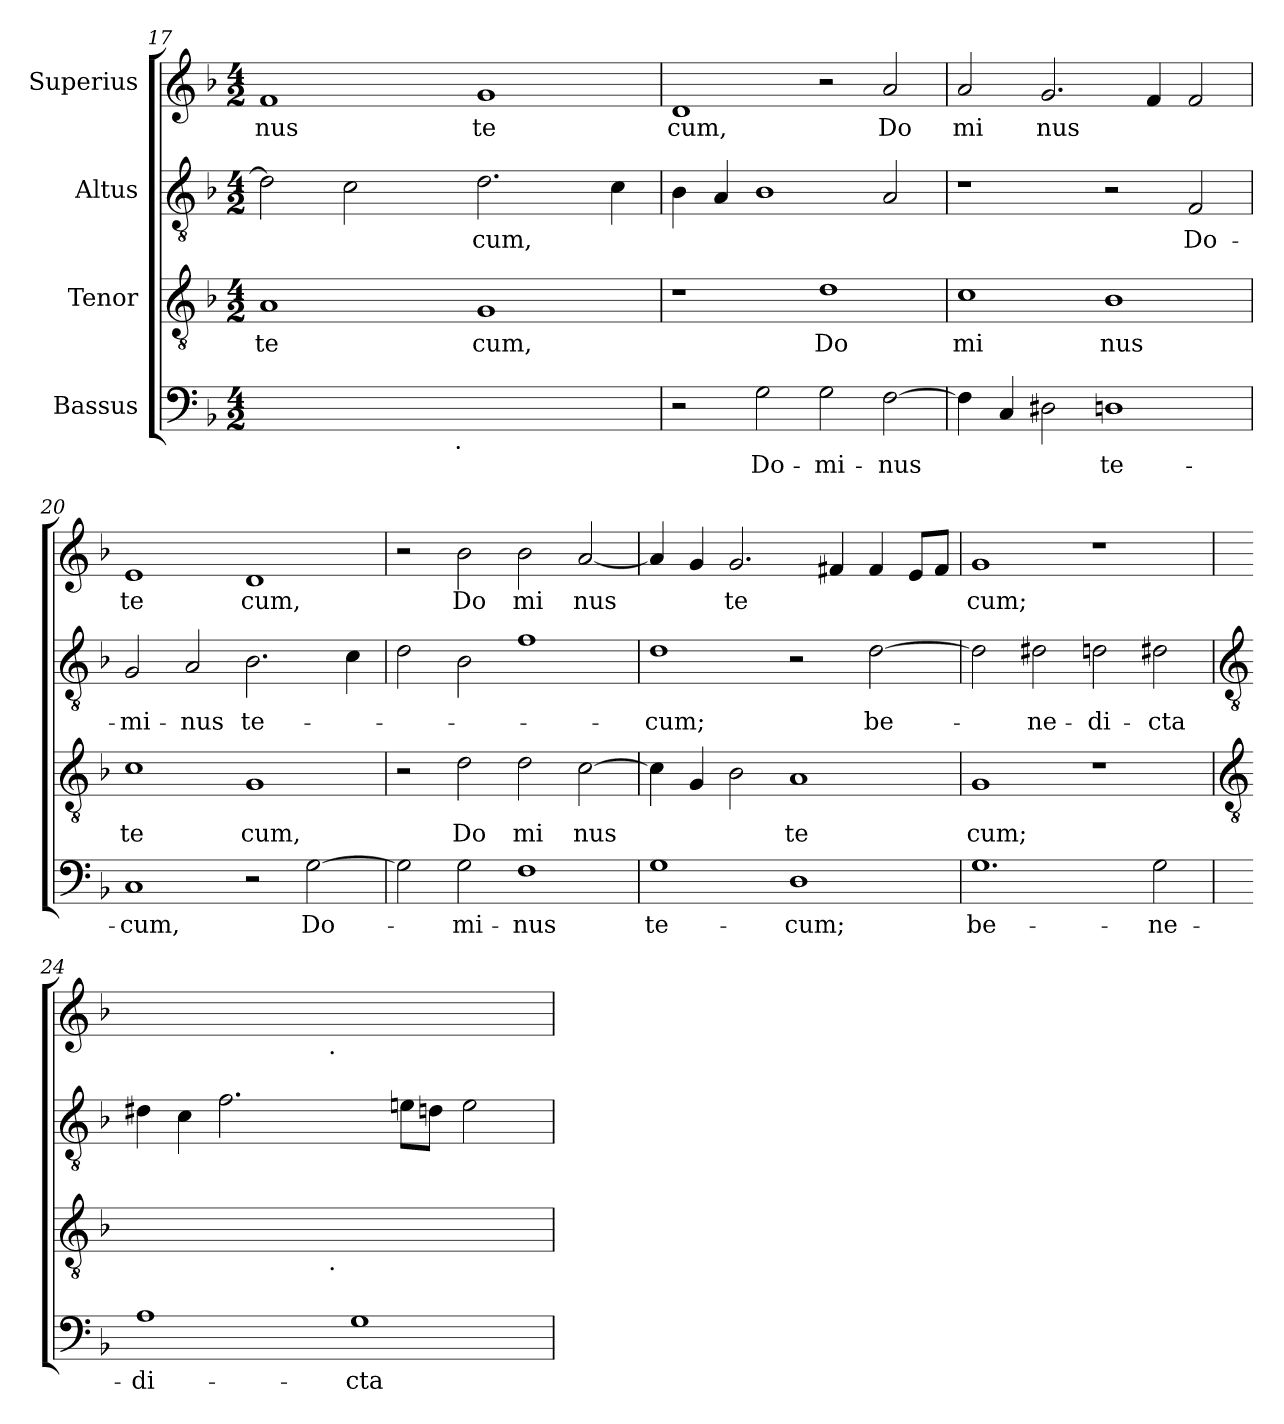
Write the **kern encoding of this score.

**kern	**text	**kern	**text	**kern	**text	**kern	**text
*part4	*part4	*part3	*part3	*part2	*part2	*part1	*part1
*staff4	*staff4	*staff3	*staff3	*staff2	*staff2	*staff1	*staff1
*I"Bassus	*	*I"Tenor	*	*I"Altus	*	*I"Superius	*
!!LO:LB:g=z
*clefF4	*	*clefGv2	*	*clefGv2	*	*clefG2	*
*ITrd-3c-5	*	*	*	*ITrd-3c-5	*	*ITrd-3c-5	*
*k[b-e-]	*	*k[b-]	*	*k[b-e-]	*	*k[b-e-]	*
*B-:	*	*F:	*	*B-:	*	*B-:	*
*M4/2	*	*M4/2	*	*M4/2	*	*M4/2	*
=17	=17	=17	=17	=17	=17	=17	=17
!	!	!	!LO:LY:b	!	!	!	!LO:LY:b
4ryy	.	1A	te	2g\]	.	1b-	-nus
4ryy	.	.	.	.	.	.	.
4ryy	.	.	.	2f\	.	.	.
32ryy	.	.	.	.	.	.	.
32ryy	.	.	.	.	.	.	.
32ryy	.	.	.	.	.	.	.
32ryy	.	.	.	.	.	.	.
32ryy	.	.	.	.	.	.	.
32ryy	.	.	.	.	.	.	.
!LO:TX:b:t=.	!	!	!	!	!	!	!
32ryy	.	.	.	.	.	.	.
4ryy	.	.	.	.	.	.	.
!	!	!	!LO:LY:b	!	!LO:LY:b	!	!LO:LY:b
.	.	1G	cum,	2.g\	-cum,	1cc	te
4ryy	.	.	.	.	.	.	.
4ryy	.	.	.	.	.	.	.
4ryy	.	.	.	.	.	.	.
.	.	.	.	4f\	.	.	.
32ryy	.	.	.	.	.	.	.
=18	=18	=18	=18	=18	=18	=18	=18
!	!	!	!	!	!	!	!LO:LY:b
2r	.	1r	.	4e-\	.	1g	cum,
.	.	.	.	4d/	.	.	.
!	!LO:LY:b	!	!	!	!	!	!
2c\	Do-	.	.	1e-	.	.	.
!	!LO:LY:b	!	!LO:LY:b	!	!	!	!
2c\	-mi-	1d	Do	.	.	2r	.
!	!LO:LY:b	!	!	!	!	!	!LO:LY:b
[2B-\	-nus	.	.	2d/	.	2dd/	Do
=19	=19	=19	=19	=19	=19	=19	=19
!	!	!	!LO:LY:b	!	!	!	!LO:LY:b
4B-\]	.	1c	mi	1r	.	2dd/	mi
4F/	.	.	.	.	.	.	.
!	!	!	!	!	!	!	!LO:LY:b
2G#X\	.	.	.	.	.	2.cc/	nus
!	!LO:LY:b	!	!LO:LY:b	!	!	!	!
1G	te-	1B-	nus	2r	.	.	.
.	.	.	.	.	.	4b-/	.
!	!	!	!	!	!LO:LY:b	!	!
.	.	.	.	2B-/	Do-	2b-/	.
=20	=20	=20	=20	=20	=20	=20	=20
!	!LO:LY:b	!	!LO:LY:b	!	!LO:LY:b	!	!LO:LY:b
1F	-cum,	1c	te	2c/	-mi-	1a	te
!	!	!	!	!	!LO:LY:b	!	!
.	.	.	.	2d/	-nus	.	.
!	!	!	!LO:LY:b	!	!LO:LY:b	!	!LO:LY:b
2r	.	1G	cum,	2.e-\	te-	1g	cum,
!	!LO:LY:b	!	!	!	!	!	!
[2c\	Do-	.	.	.	.	.	.
.	.	.	.	4f\	.	.	.
=21	=21	=21	=21	=21	=21	=21	=21
2c\]	.	2r	.	2g\	.	2r	.
!	!LO:LY:b	!	!LO:LY:b	!	!	!	!LO:LY:b
2c\	-mi-	2d\	Do	2e-\	.	2ee-\	Do
!	!LO:LY:b	!	!LO:LY:b	!	!	!	!LO:LY:b
1B-	-nus	2d\	mi	1b-	.	2ee-\	mi
!	!	!	!LO:LY:b	!	!	!	!LO:LY:b
.	.	[2c\	nus	.	.	[2dd/	nus
=22	=22	=22	=22	=22	=22	=22	=22
!	!LO:LY:b	!	!	!	!LO:LY:b	!	!
1c	te-	4c\]	.	1g	-cum;	4dd/]	.
.	.	4G/	.	.	.	4cc/	.
!	!	!	!	!	!	!	!LO:LY:b
.	.	2B-\	.	.	.	2.cc/	te
!	!LO:LY:b	!	!LO:LY:b	!	!	!	!
1G	-cum;	1A	te	2r	.	.	.
.	.	.	.	.	.	4bn/	.
!	!	!	!	!	!LO:LY:b	!	!
.	.	.	.	[2g\	be-	4b/	.
.	.	.	.	.	.	8a/L	.
.	.	.	.	.	.	8b/J	.
=23	=23	=23	=23	=23	=23	=23	=23
!	!LO:LY:b	!	!LO:LY:b	!	!	!	!LO:LY:b
1.c	be-	1G	cum;	2g\]	.	1cc	cum;
!	!	!	!	!	!LO:LY:b	!	!
.	.	.	.	2g#X\	-ne-	.	.
!	!	!	!	!	!LO:LY:b	!	!
.	.	1r	.	2g\	-di-	1r	.
!	!LO:LY:b	!	!	!	!LO:LY:b	!	!
2c\	-ne-	.	.	2g#\	-cta	.	.
!!LO:LB:g=z
=24	=24	=24	=24	=24	=24	=24	=24
*	*	*clefGv2	*	*clefGv2	*	*	*
!	!LO:LY:b	!	!	!	!	!	!
1d	-di-	4ryy	.	4g#X\	.	4ryy	.
.	.	4ryy	.	4f\	.	4ryy	.
.	.	4ryy	.	2.b-\	.	4ryy	.
.	.	32ryy	.	.	.	32ryy	.
.	.	32ryy	.	.	.	32ryy	.
.	.	32ryy	.	.	.	32ryy	.
.	.	32ryy	.	.	.	32ryy	.
.	.	32ryy	.	.	.	32ryy	.
.	.	32ryy	.	.	.	32ryy	.
!	!	!	!	!	!	!LO:TX:b:t=.	!
!	!	!LO:TX:b:t=.	!	!	!	!	!
.	.	32ryy	.	.	.	32ryy	.
.	.	4ryy	.	.	.	4ryy	.
!	!LO:LY:b	!	!	!	!	!	!
1c	-cta	.	.	.	.	.	.
.	.	4ryy	.	.	.	4ryy	.
.	.	.	.	8an\L	.	.	.
.	.	.	.	8g\J	.	.	.
.	.	4ryy	.	.	.	4ryy	.
.	.	.	.	2a\	.	.	.
.	.	4ryy	.	.	.	4ryy	.
.	.	32ryy	.	.	.	32ryy	.
=	=	=	=	=	=	=	=
*-	*-	*-	*-	*-	*-	*-	*-
